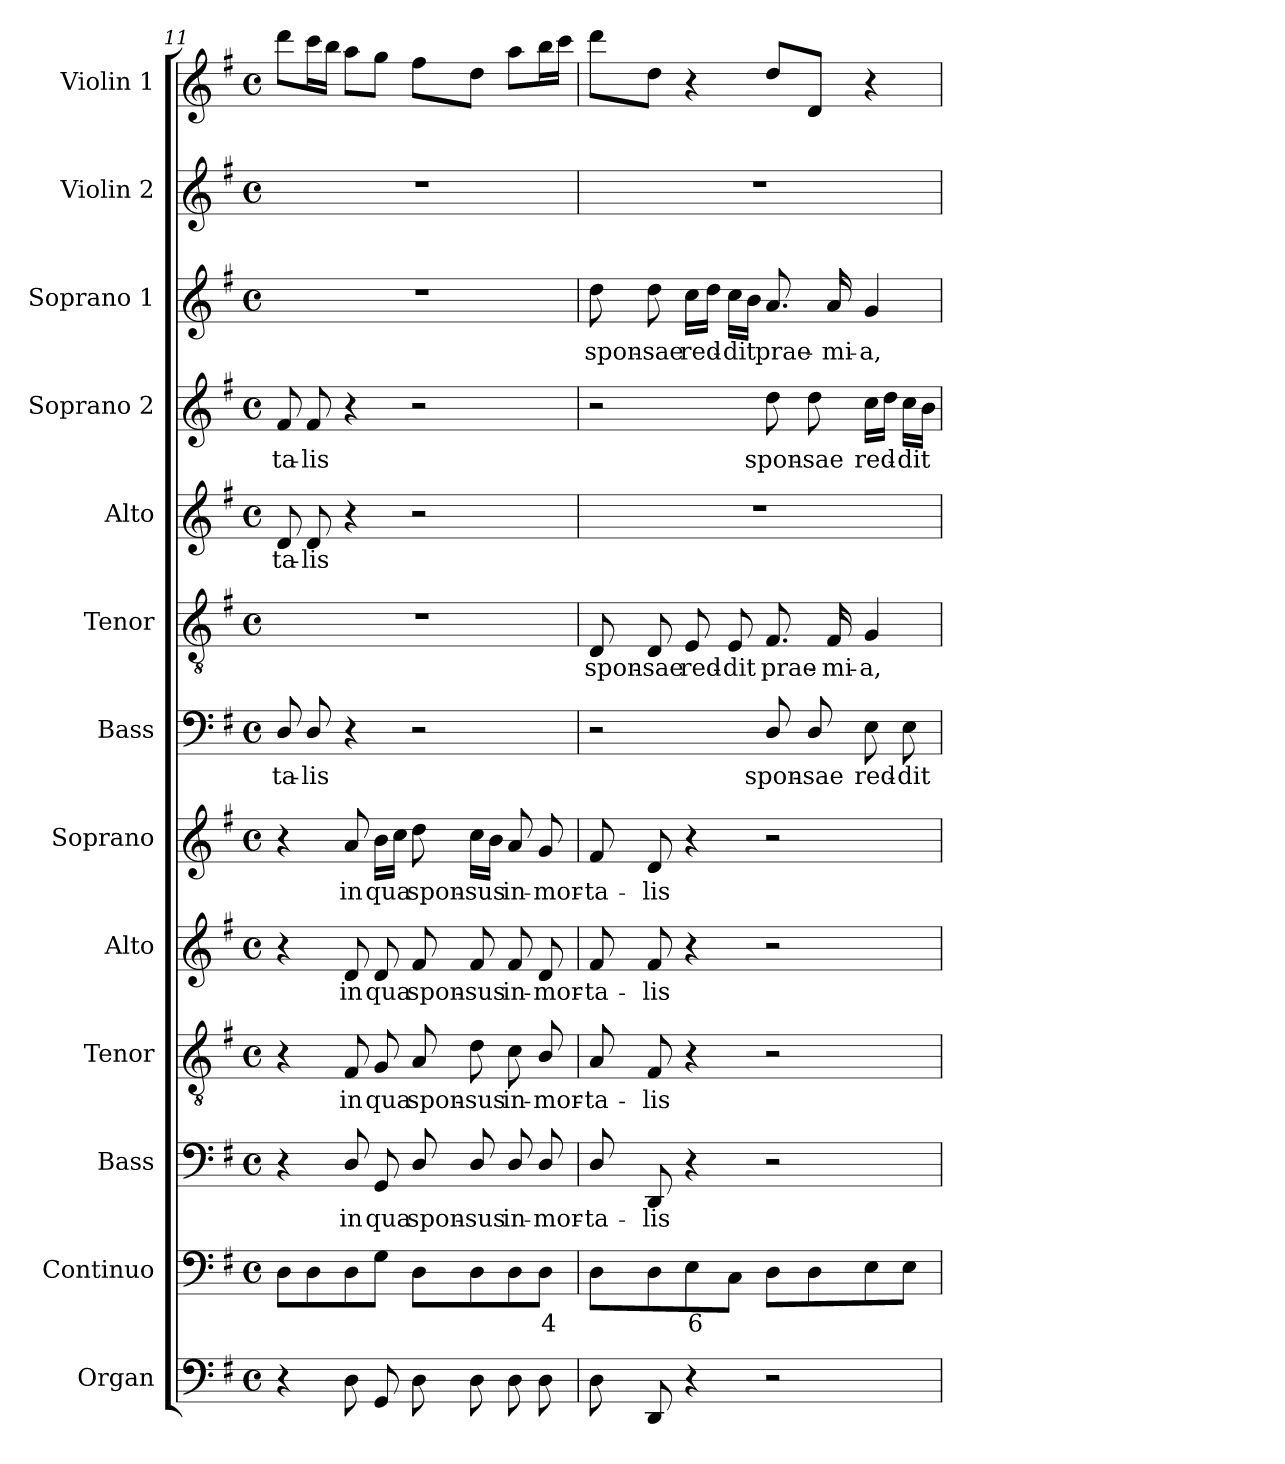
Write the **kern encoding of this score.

**kern	**kern	**text	**kern	**text	**kern	**text	**kern	**text	**kern	**text	**kern	**text	**kern	**text	**kern	**text	**kern	**text	**kern	**text	**kern	**kern
*part13	*part12	*part12	*part11	*part11	*part10	*part10	*part9	*part9	*part8	*part8	*part7	*part7	*part6	*part6	*part5	*part5	*part4	*part4	*part3	*part3	*part2	*part1
*staff13	*staff12	*staff12	*staff11	*staff11	*staff10	*staff10	*staff9	*staff9	*staff8	*staff8	*staff7	*staff7	*staff6	*staff6	*staff5	*staff5	*staff4	*staff4	*staff3	*staff3	*staff2	*staff1
*I"Organ	*I"Continuo	*	*I"Bass	*	*I"Tenor	*	*I"Alto	*	*I"Soprano	*	*I"Bass	*	*I"Tenor	*	*I"Alto	*	*I"Soprano 2	*	*I"Soprano 1	*	*I"Violin 2	*I"Violin 1
*I'Org.	*I'Cont.	*	*I'B.	*	*I'T.	*	*I'A.	*	*I'S.	*	*I'B.	*	*I'T.	*	*I'A.	*	*I'S2.	*	*I'S1.	*	*I'Vln. 2	*I'Vln. 1
*clefF4	*clefF4	*	*clefF4	*	*clefGv2	*	*clefG2	*	*clefG2	*	*clefF4	*	*clefGv2	*	*clefG2	*	*clefG2	*	*clefG2	*	*clefG2	*clefG2
*	*	*	*	*	*ITrd7c12	*	*	*	*	*	*	*	*ITrd7c12	*	*	*	*	*	*	*	*	*
*k[f#]	*k[f#]	*	*k[f#]	*	*k[f#]	*	*k[f#]	*	*k[f#]	*	*k[f#]	*	*k[f#]	*	*k[f#]	*	*k[f#]	*	*k[f#]	*	*k[f#]	*k[f#]
*G:	*G:	*	*G:	*	*G:	*	*G:	*	*G:	*	*G:	*	*G:	*	*G:	*	*G:	*	*G:	*	*G:	*G:
*M4/4	*M4/4	*	*M4/4	*	*M4/4	*	*M4/4	*	*M4/4	*	*M4/4	*	*M4/4	*	*M4/4	*	*M4/4	*	*M4/4	*	*M4/4	*M4/4
*met(c)	*met(c)	*	*met(c)	*	*met(c)	*	*met(c)	*	*met(c)	*	*met(c)	*	*met(c)	*	*met(c)	*	*met(c)	*	*met(c)	*	*met(c)	*met(c)
=11	=11	=11	=11	=11	=11	=11	=11	=11	=11	=11	=11	=11	=11	=11	=11	=11	=11	=11	=11	=11	=11	=11
!	!	!	!	!	!	!	!	!	!	!	!	!LO:LY:b:color=#000000	!	!	!	!	!	!	!	!	!	!
!	!	!	!	!	!	!	!	!	!	!	!	!	!	!	!	!LO:LY:b:color=#000000	!	!	!	!	!	!
!	!	!	!	!	!	!	!	!	!	!	!	!	!	!	!	!	!	!LO:LY:b:color=#000000	!	!	!	!
4r	8Di\L	.	4r	.	4r	.	4r	.	4r	.	8Di/	-ta-	1r	.	8di/	-ta-	8f#i/	-ta-	1r	.	1r	8dddi\L
!	!	!	!	!	!	!	!	!	!	!	!	!LO:LY:b:color=#000000	!	!	!	!	!	!	!	!	!	!
!	!	!	!	!	!	!	!	!	!	!	!	!	!	!	!	!LO:LY:b:color=#000000	!	!	!	!	!	!
!	!	!	!	!	!	!	!	!	!	!	!	!	!	!	!	!	!	!LO:LY:b:color=#000000	!	!	!	!
.	8Di\	.	.	.	.	.	.	.	.	.	8Di/	-lis	.	.	8di/	-lis	8f#i/	-lis	.	.	.	16ccci\L
.	.	.	.	.	.	.	.	.	.	.	.	.	.	.	.	.	.	.	.	.	.	16bbi\JJ
!	!	!	!	!LO:LY:b:color=#000000	!	!	!	!	!	!	!	!	!	!	!	!	!	!	!	!	!	!
!	!	!	!	!	!	!LO:LY:b:color=#000000	!	!	!	!	!	!	!	!	!	!	!	!	!	!	!	!
!	!	!	!	!	!	!	!	!LO:LY:b:color=#000000	!	!	!	!	!	!	!	!	!	!	!	!	!	!
!	!	!	!	!	!	!	!	!	!	!LO:LY:b:color=#000000	!	!	!	!	!	!	!	!	!	!	!	!
8Di\	8Di\	.	8Di/	in	8FF#i/	in	8di/	in	8ai/	in	4r	.	.	.	4r	.	4r	.	.	.	.	8aai\L
!	!	!	!	!LO:LY:b:color=#000000	!	!	!	!	!	!	!	!	!	!	!	!	!	!	!	!	!	!
!	!	!	!	!	!	!LO:LY:b:color=#000000	!	!	!	!	!	!	!	!	!	!	!	!	!	!	!	!
!	!	!	!	!	!	!	!	!LO:LY:b:color=#000000	!	!	!	!	!	!	!	!	!	!	!	!	!	!
!	!	!	!	!	!	!	!	!	!	!LO:LY:b:color=#000000	!	!	!	!	!	!	!	!	!	!	!	!
8GGi/	8Gi\J	.	8GGi/	qua	8GGi/	qua	8di/	qua	16bi\LL	qua	.	.	.	.	.	.	.	.	.	.	.	8ggi\J
.	.	.	.	.	.	.	.	.	16cci\JJ	.	.	.	.	.	.	.	.	.	.	.	.	.
!	!	!	!	!LO:LY:b:color=#000000	!	!	!	!	!	!	!	!	!	!	!	!	!	!	!	!	!	!
!	!	!	!	!	!	!LO:LY:b:color=#000000	!	!	!	!	!	!	!	!	!	!	!	!	!	!	!	!
!	!	!	!	!	!	!	!	!LO:LY:b:color=#000000	!	!	!	!	!	!	!	!	!	!	!	!	!	!
!	!	!	!	!	!	!	!	!	!	!LO:LY:b:color=#000000	!	!	!	!	!	!	!	!	!	!	!	!
8Di\	8Di\L	.	8Di/	spon-	8AAi/	spon-	8f#i/	spon-	8ddi\	spon-	2r	.	.	.	2r	.	2r	.	.	.	.	8ff#i\L
!	!	!	!	!LO:LY:b:color=#000000	!	!	!	!	!	!	!	!	!	!	!	!	!	!	!	!	!	!
!	!	!	!	!	!	!LO:LY:b:color=#000000	!	!	!	!	!	!	!	!	!	!	!	!	!	!	!	!
!	!	!	!	!	!	!	!	!LO:LY:b:color=#000000	!	!	!	!	!	!	!	!	!	!	!	!	!	!
!	!	!	!	!	!	!	!	!	!	!LO:LY:b:color=#000000	!	!	!	!	!	!	!	!	!	!	!	!
8Di\	8Di\	.	8Di/	-sus	8Di\	-sus	8f#i/	-sus	16cci\LL	-sus	.	.	.	.	.	.	.	.	.	.	.	8ddi\J
.	.	.	.	.	.	.	.	.	16bi\JJ	.	.	.	.	.	.	.	.	.	.	.	.	.
!	!	!	!	!LO:LY:b:color=#000000	!	!	!	!	!	!	!	!	!	!	!	!	!	!	!	!	!	!
!	!	!	!	!	!	!LO:LY:b:color=#000000	!	!	!	!	!	!	!	!	!	!	!	!	!	!	!	!
!	!	!	!	!	!	!	!	!LO:LY:b:color=#000000	!	!	!	!	!	!	!	!	!	!	!	!	!	!
!	!	!	!	!	!	!	!	!	!	!LO:LY:b:color=#000000	!	!	!	!	!	!	!	!	!	!	!	!
8Di\	8Di\	.	8Di/	in-	8Ci\	in-	8f#i/	in-	8ai/	in-	.	.	.	.	.	.	.	.	.	.	.	8aai\L
!	!	!LO:LY:b:color=#000000	!	!	!	!	!	!	!	!	!	!	!	!	!	!	!	!	!	!	!	!
!	!	!	!	!LO:LY:b:color=#000000	!	!	!	!	!	!	!	!	!	!	!	!	!	!	!	!	!	!
!	!	!	!	!	!	!LO:LY:b:color=#000000	!	!	!	!	!	!	!	!	!	!	!	!	!	!	!	!
!	!	!	!	!	!	!	!	!LO:LY:b:color=#000000	!	!	!	!	!	!	!	!	!	!	!	!	!	!
!	!	!	!	!	!	!	!	!	!	!LO:LY:b:color=#000000	!	!	!	!	!	!	!	!	!	!	!	!
8Di\	8Di\J	4	8Di/	-mor-	8BBi/	-mor-	8di/	-mor-	8gi/	-mor-	.	.	.	.	.	.	.	.	.	.	.	16bbi\L
.	.	.	.	.	.	.	.	.	.	.	.	.	.	.	.	.	.	.	.	.	.	16ccci\JJ
=12	=12	=12	=12	=12	=12	=12	=12	=12	=12	=12	=12	=12	=12	=12	=12	=12	=12	=12	=12	=12	=12	=12
!	!	!	!	!LO:LY:b:color=#000000	!	!	!	!	!	!	!	!	!	!	!	!	!	!	!	!	!	!
!	!	!	!	!	!	!LO:LY:b:color=#000000	!	!	!	!	!	!	!	!	!	!	!	!	!	!	!	!
!	!	!	!	!	!	!	!	!LO:LY:b:color=#000000	!	!	!	!	!	!	!	!	!	!	!	!	!	!
!	!	!	!	!	!	!	!	!	!	!LO:LY:b:color=#000000	!	!	!	!	!	!	!	!	!	!	!	!
!	!	!	!	!	!	!	!	!	!	!	!	!	!	!LO:LY:b:color=#000000	!	!	!	!	!	!	!	!
!	!	!	!	!	!	!	!	!	!	!	!	!	!	!	!	!	!	!	!	!LO:LY:b:color=#000000	!	!
8Di\	8Di\L	.	8Di/	-ta-	8AAi/	-ta-	8f#i/	-ta-	8f#i/	-ta-	2r	.	8DDi/	spon-	1r	.	2r	.	8ddi\	spon-	1r	8dddi\L
!	!	!	!	!LO:LY:b:color=#000000	!	!	!	!	!	!	!	!	!	!	!	!	!	!	!	!	!	!
!	!	!	!	!	!	!LO:LY:b:color=#000000	!	!	!	!	!	!	!	!	!	!	!	!	!	!	!	!
!	!	!	!	!	!	!	!	!LO:LY:b:color=#000000	!	!	!	!	!	!	!	!	!	!	!	!	!	!
!	!	!	!	!	!	!	!	!	!	!LO:LY:b:color=#000000	!	!	!	!	!	!	!	!	!	!	!	!
!	!	!	!	!	!	!	!	!	!	!	!	!	!	!LO:LY:b:color=#000000	!	!	!	!	!	!	!	!
!	!	!	!	!	!	!	!	!	!	!	!	!	!	!	!	!	!	!	!	!LO:LY:b:color=#000000	!	!
8DDi/	8Di\	.	8DDi/	-lis	8FF#i/	-lis	8f#i/	-lis	8di/	-lis	.	.	8DDi/	-sae	.	.	.	.	8ddi\	-sae	.	8ddi\J
!	!	!LO:LY:b:color=#000000	!	!	!	!	!	!	!	!	!	!	!	!	!	!	!	!	!	!	!	!
!	!	!	!	!	!	!	!	!	!	!	!	!	!	!LO:LY:b:color=#000000	!	!	!	!	!	!	!	!
!	!	!	!	!	!	!	!	!	!	!	!	!	!	!	!	!	!	!	!	!LO:LY:b:color=#000000	!	!
4r	8Ei\	6	4r	.	4r	.	4r	.	4r	.	.	.	8EEi/	red-	.	.	.	.	16cci\LL	red-	.	4r
.	.	.	.	.	.	.	.	.	.	.	.	.	.	.	.	.	.	.	16ddi\JJ	.	.	.
!	!	!	!	!	!	!	!	!	!	!	!	!	!	!LO:LY:b:color=#000000	!	!	!	!	!	!	!	!
!	!	!	!	!	!	!	!	!	!	!	!	!	!	!	!	!	!	!	!	!LO:LY:b:color=#000000	!	!
.	8Ci\J	.	.	.	.	.	.	.	.	.	.	.	8EEi/	-dit	.	.	.	.	16cci\LL	-dit	.	.
.	.	.	.	.	.	.	.	.	.	.	.	.	.	.	.	.	.	.	16bi\JJ	.	.	.
!	!	!	!	!	!	!	!	!	!	!	!	!LO:LY:b:color=#000000	!	!	!	!	!	!	!	!	!	!
!	!	!	!	!	!	!	!	!	!	!	!	!	!	!LO:LY:b:color=#000000	!	!	!	!	!	!	!	!
!	!	!	!	!	!	!	!	!	!	!	!	!	!	!	!	!	!	!LO:LY:b:color=#000000	!	!	!	!
!	!	!	!	!	!	!	!	!	!	!	!	!	!	!	!	!	!	!	!	!LO:LY:b:color=#000000	!	!
2r	8Di\L	.	2r	.	2r	.	2r	.	2r	.	8Di/	spon-	8.FF#i/	prae-	.	.	8ddi\	spon-	8.ai/	prae-	.	8ddi/L
!	!	!	!	!	!	!	!	!	!	!	!	!LO:LY:b:color=#000000	!	!	!	!	!	!	!	!	!	!
!	!	!	!	!	!	!	!	!	!	!	!	!	!	!	!	!	!	!LO:LY:b:color=#000000	!	!	!	!
.	8Di\	.	.	.	.	.	.	.	.	.	8Di/	-sae	.	.	.	.	8ddi\	-sae	.	.	.	8di/J
!	!	!	!	!	!	!	!	!	!	!	!	!	!	!LO:LY:b:color=#000000	!	!	!	!	!	!	!	!
!	!	!	!	!	!	!	!	!	!	!	!	!	!	!	!	!	!	!	!	!LO:LY:b:color=#000000	!	!
.	.	.	.	.	.	.	.	.	.	.	.	.	16FF#i/	-mi-	.	.	.	.	16ai/	-mi-	.	.
!	!	!	!	!	!	!	!	!	!	!	!	!LO:LY:b:color=#000000	!	!	!	!	!	!	!	!	!	!
!	!	!	!	!	!	!	!	!	!	!	!	!	!	!LO:LY:b:color=#000000	!	!	!	!	!	!	!	!
!	!	!	!	!	!	!	!	!	!	!	!	!	!	!	!	!	!	!LO:LY:b:color=#000000	!	!	!	!
!	!	!	!	!	!	!	!	!	!	!	!	!	!	!	!	!	!	!	!	!LO:LY:b:color=#000000	!	!
.	8Ei\	.	.	.	.	.	.	.	.	.	8Ei\	red-	4GGi/	-a,	.	.	16cci\LL	red-	4gi/	-a,	.	4r
.	.	.	.	.	.	.	.	.	.	.	.	.	.	.	.	.	16ddi\JJ	.	.	.	.	.
!	!	!	!	!	!	!	!	!	!	!	!	!LO:LY:b:color=#000000	!	!	!	!	!	!	!	!	!	!
!	!	!	!	!	!	!	!	!	!	!	!	!	!	!	!	!	!	!LO:LY:b:color=#000000	!	!	!	!
.	8Ei\J	.	.	.	.	.	.	.	.	.	8Ei\	-dit	.	.	.	.	16cci\LL	-dit	.	.	.	.
.	.	.	.	.	.	.	.	.	.	.	.	.	.	.	.	.	16bi\JJ	.	.	.	.	.
=	=	=	=	=	=	=	=	=	=	=	=	=	=	=	=	=	=	=	=	=	=	=
*-	*-	*-	*-	*-	*-	*-	*-	*-	*-	*-	*-	*-	*-	*-	*-	*-	*-	*-	*-	*-	*-	*-
